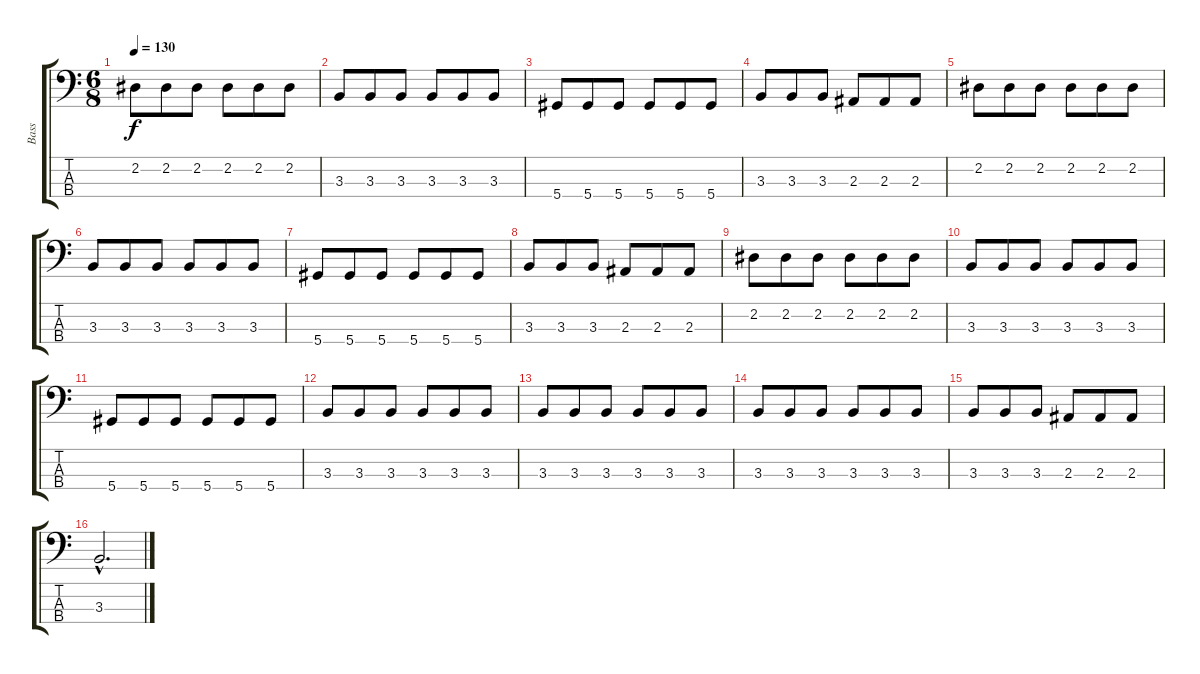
\track ("Bass" "Bass") {instrument electricbasspick}
\staff {score tabs}
\tuning (Gb2 Db2 Ab1 Eb1) {hide}
\ts (6 8)
\tempo 130
\clef f4
\ks c
2.2.8{dy f} 2.2.8 2.2.8 2.2.8 2.2.8 2.2.8 |
3.3.8 3.3.8 3.3.8 3.3.8 3.3.8 3.3.8 |
5.4.8 5.4.8 5.4.8 5.4.8 5.4.8 5.4.8 |
3.3.8 3.3.8 3.3.8 2.3.8 2.3.8 2.3.8 |
2.2.8 2.2.8 2.2.8 2.2.8 2.2.8 2.2.8 |
3.3.8 3.3.8 3.3.8 3.3.8 3.3.8 3.3.8 |
5.4.8 5.4.8 5.4.8 5.4.8 5.4.8 5.4.8 |
3.3.8 3.3.8 3.3.8 2.3.8 2.3.8 2.3.8 |
2.2.8 2.2.8 2.2.8 2.2.8 2.2.8 2.2.8 |
3.3.8 3.3.8 3.3.8 3.3.8 3.3.8 3.3.8 |
5.4.8 5.4.8 5.4.8 5.4.8 5.4.8 5.4.8 |
3.3.8 3.3.8 3.3.8 3.3.8 3.3.8 3.3.8 |
3.3.8 3.3.8 3.3.8 3.3.8 3.3.8 3.3.8 |
3.3.8 3.3.8 3.3.8 3.3.8 3.3.8 3.3.8 |
3.3.8 3.3.8 3.3.8 2.3.8 2.3.8 2.3.8 |
3.3{hac}.2{d}
